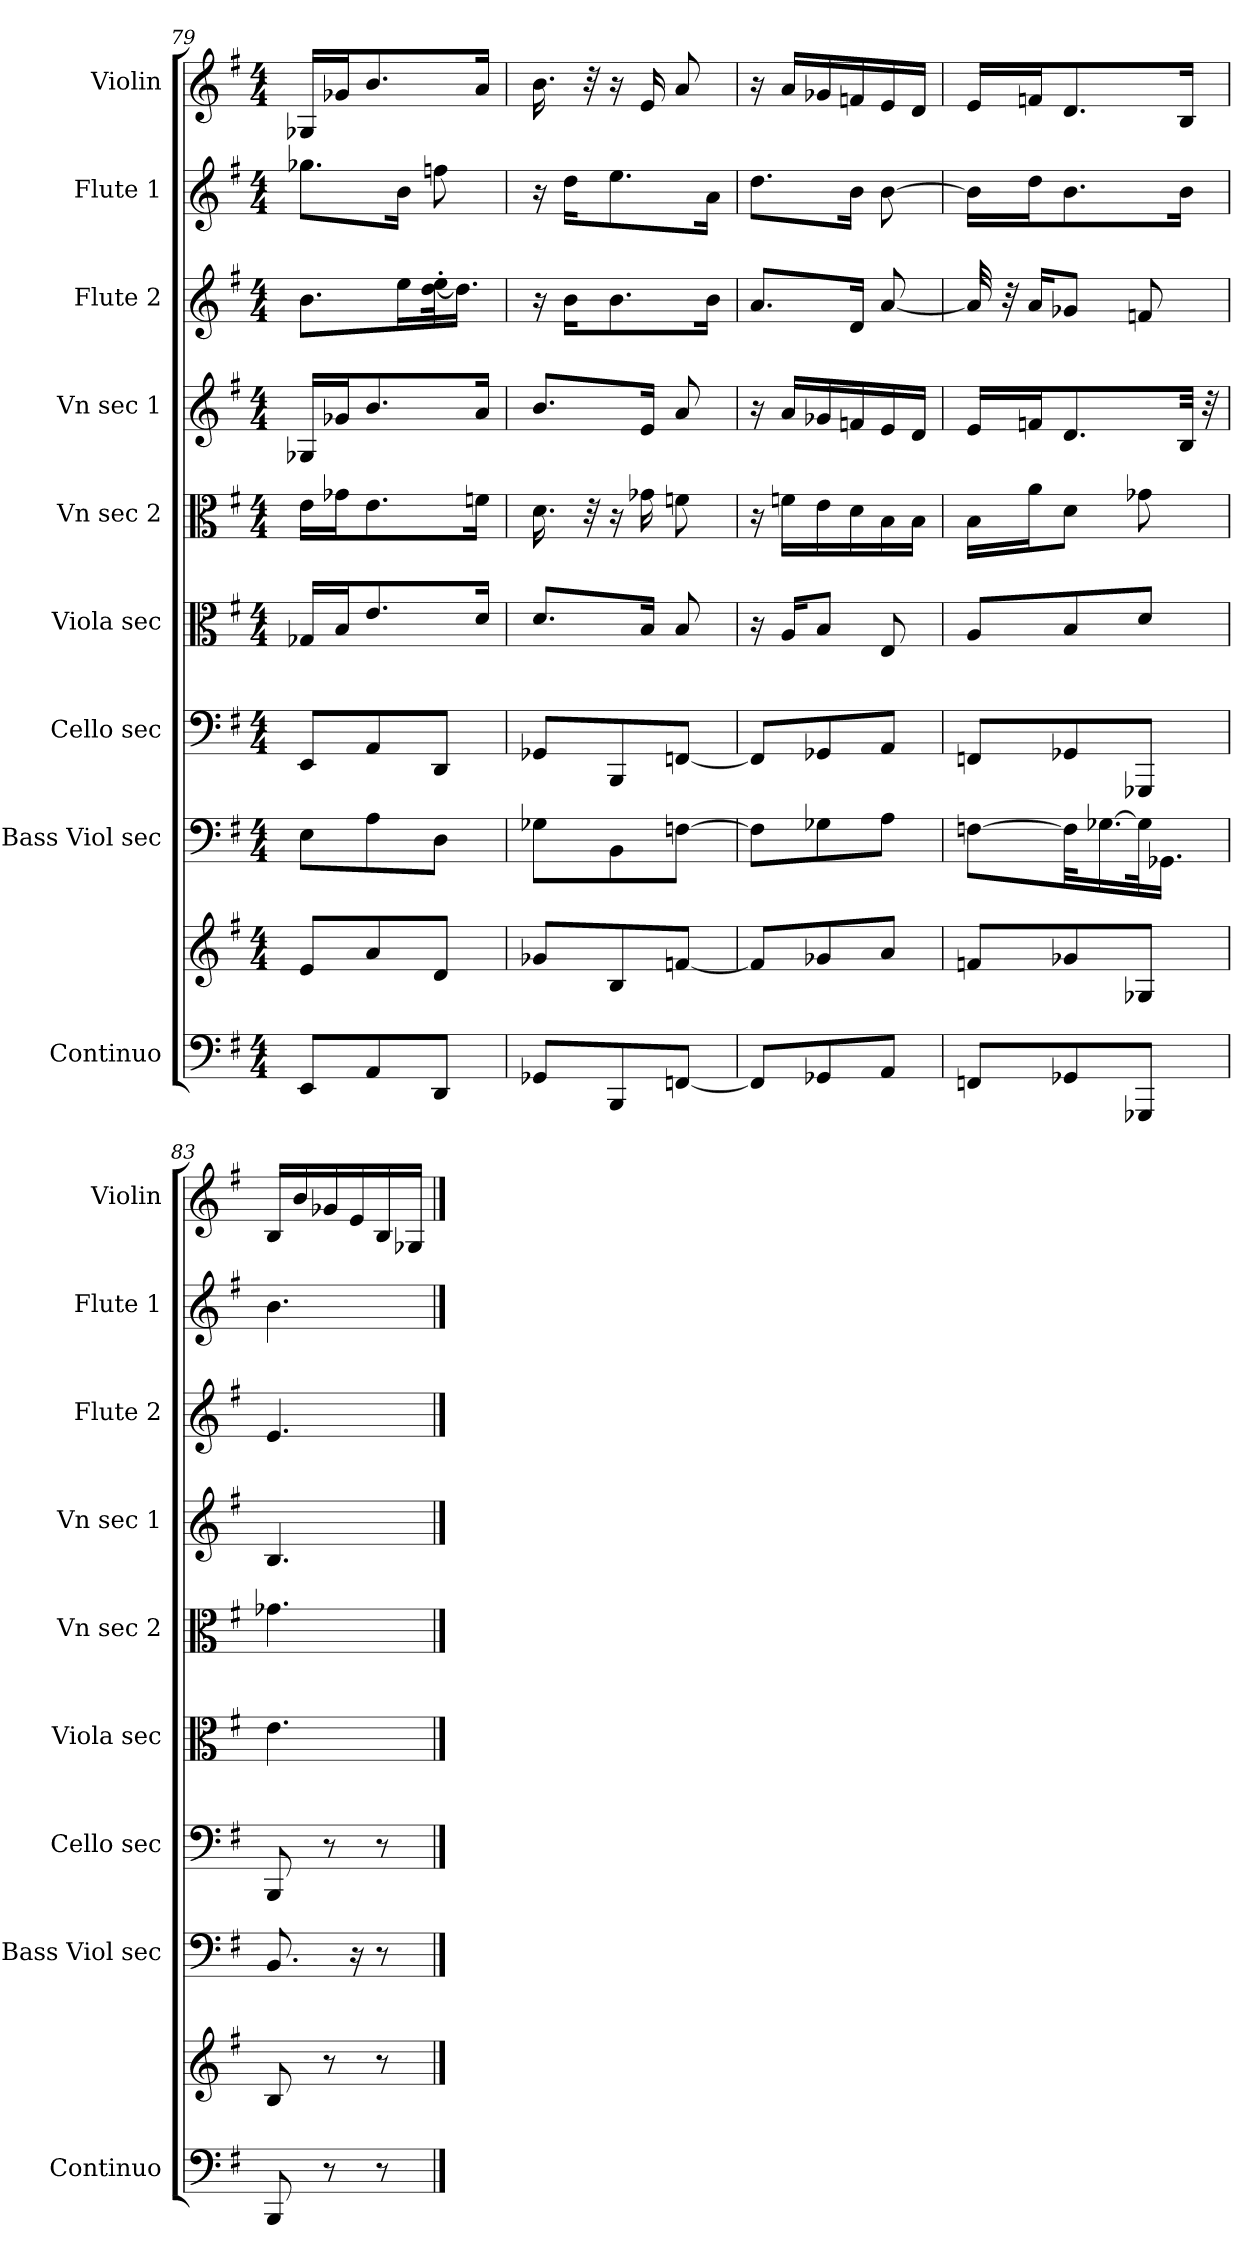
**kern	**kern	**kern	**kern	**kern	**kern	**kern	**kern	**kern	**kern
*part9	*part9	*part8	*part7	*part6	*part5	*part4	*part3	*part2	*part1
*staff10	*staff9	*staff8	*staff7	*staff6	*staff5	*staff4	*staff3	*staff2	*staff1
*I"Continuo	*	*I"Bass Viol sec	*I"Cello sec	*I"Viola sec	*I"Vn sec 2	*I"Vn sec 1	*I"Flute 2	*I"Flute 1	*I"Violin
*I'Continuo	*	*I'Bass Viol sec	*I'Cello sec	*I'Viola sec	*I'Vn sec 2	*I'Vn sec 1	*I'Flute 2	*I'Flute 1	*I'Violin
*clefF4	*clefG2	*clefF4	*clefF4	*clefC3	*clefC3	*clefG2	*clefG2	*clefG2	*clefG2
*	*	*ITrd7c12	*	*	*	*	*	*	*
*k[f#]	*k[f#]	*k[f#]	*k[f#]	*k[f#]	*k[f#]	*k[f#]	*k[f#]	*k[f#]	*k[f#]
*G:	*G:	*G:	*G:	*G:	*G:	*G:	*G:	*G:	*G:
*M4/4	*M4/4	*M4/4	*M4/4	*M4/4	*M4/4	*M4/4	*M4/4	*M4/4	*M4/4
=79	=79	=79	=79	=79	=79	=79	=79	=79	=79
8EE/L	8e/L	8EE\L	8EE/L	16G-X/LL	16e\LL	16G-X/LL	8.b\L	8.gg-X\L	16G-X/LL
.	.	.	.	16B/J	16g-X\J	16g-X/J	.	.	16g-X/J
8AA/	8a/	8AA\	8AA/	8.e/	8.e\	8.b/	.	.	8.b/
.	.	.	.	.	.	.	16ee\L	16b\Jk	.
8DD/J	8d/J	8DD\J	8DD/J	.	.	.	[32dd\' 32ee\'K	8ffn\	.
.	.	.	.	.	.	.	16.dd\JJ]	.	.
.	.	.	.	16d/Jk	16fn\Jk	16a/Jk	.	.	16a/Jk
=80	=80	=80	=80	=80	=80	=80	=80	=80	=80
8GG-X/L	8g-X/L	8GG-X\L	8GG-X/L	8.d/L	16.d\	8.b/L	16r	16r	16.b\
.	.	.	.	.	.	.	16b\KL	16dd\KL	.
.	.	.	.	.	32r	.	.	.	32r
8BBB/	8B/	8BBB\	8BBB/	.	16r	.	8.b\	8.ee\	16r
.	.	.	.	16B/Jk	16g-X\	16e/Jk	.	.	16e/
[8FFn/J	[8fn/J	[8FFn\J	[8FFn/J	8B/	8fn\	8a/	.	.	8a/
.	.	.	.	.	.	.	16b\Jk	16a\Jk	.
!!LO:PB:g=z
=81	=81	=81	=81	=81	=81	=81	=81	=81	=81
8FF/L]	8f/L]	8FF\L]	8FF/L]	16r	16r	16r	8.a/L	8.dd\L	16r
.	.	.	.	16A/KL	16fn\LL	16a/LL	.	.	16a/LL
8GG-X/	8g-X/	8GG-X\	8GG-X/	8B/J	16e\	16g-X/	.	.	16g-X/
.	.	.	.	.	16d\	16fn/	16d/Jk	16b\Jk	16fn/
8AA/J	8a/J	8AA\J	8AA/J	8E/	16B\	16e/	[8a/	[8b\	16e/
.	.	.	.	.	16B\JJ	16d/JJ	.	.	16d/JJ
=82	=82	=82	=82	=82	=82	=82	=82	=82	=82
8FFn/L	8fn/L	[8FFn\L	8FFn/L	8A/L	16B\LL	16e/LL	32a/]	16b\LL]	16e/LL
.	.	.	.	.	.	.	32r	.	.
.	.	.	.	.	16a\J	16fn/J	16a/KL	16dd\J	16fn/J
8GG-X/	8g-X/	32FF\KL]	8GG-X/	8B/	8d\J	8.d/	8g-X/J	8.b\	8.d/
.	.	[16.GG-X\	.	.	.	.	.	.	.
8GGG-X/J	8G-X/J	32GG-\K]	8GGG-X/J	8d/J	8g-X\	.	8fn/	.	.
.	.	16.GGG-X\JJ	.	.	.	.	.	.	.
.	.	.	.	.	.	32B/Jkk	.	16b\Jk	16B/Jk
.	.	.	.	.	.	32r	.	.	.
=83	=83	=83	=83	=83	=83	=83	=83	=83	=83
8BBB/	8B/	8.BBB/	8BBB/	4.e\	4.g-X\	4.B/	4.e/	4.b\	16B/LL
.	.	.	.	.	.	.	.	.	16b/
8r	8r	.	8r	.	.	.	.	.	16g-X/
.	.	16r	.	.	.	.	.	.	16e/
8r	8r	8r	8r	.	.	.	.	.	16B/
.	.	.	.	.	.	.	.	.	16G-X/JJ
==	==	==	==	==	==	==	==	==	==
*-	*-	*-	*-	*-	*-	*-	*-	*-	*-
